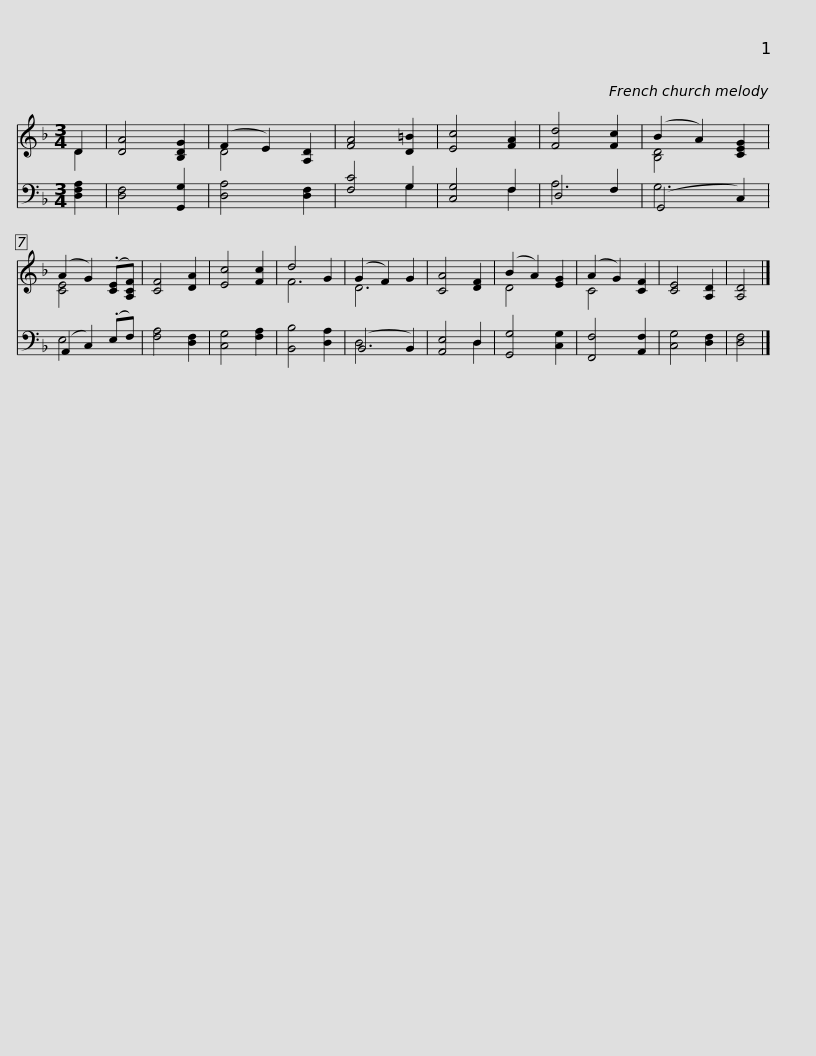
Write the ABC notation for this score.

X:1
%%score ( 1 2 ) ( 3 4 )
L:1/8
M:3/4
I:linebreak $
K:F
V:1 treble
V:2 treble
V:3 bass
V:4 bass
V:1
 D2 | [DA]4 [B,DG]2 | (F2 E2) [A,D]2 | [FA]4 [D=B]2 | [Ec]4 [FA]2 | %5
 [Fd]4 [Fc]2 | (B2 A2) [CEG]2 | (A2 G2) (.[CE][A,CF]) | [CF]4 [DA]2 | [Ec]4 [Fc]2 | %10
 d4 G2 |$ (G2 F2) G2 | [CA]4 [DF]2 | (B2 A2) [EG]2 | (A2 G2) [CF]2 | %15
 [CE]4 [A,D]2 | [A,D]4 |] %17
V:2
 D2 | x6 | D4 x2 | x6 | x6 | %5
 x6 | [B,D]4 x2 | [CE]4 x2 | x6 | x6 | %10
 F6 |$ D6 | x6 | D4 x2 | C4 x2 | %15
 x6 | x4 |] %17
V:3
 [D,F,A,]2 | [D,F,]4 [G,,G,]2 | [D,A,]4 [D,F,]2 | [F,C]4 G,2 | [C,G,]4 F,2 | %5
 D,4 F,2 | (G,,4 C,2) | (A,,2 C,2) (.E,F,) | [F,A,]4 [D,F,]2 | [C,G,]4 [F,A,]2 | %10
 [B,,B,]4 [D,A,]2 |$ (B,,4 B,,2) | [A,,E,]4 D,2 | [G,,G,]4 [C,G,]2 | [F,,F,]4 [A,,F,]2 | %15
 [C,G,]4 [D,F,]2 | [D,F,]4 |] %17
V:4
 x2 | x6 | x6 | x4 G,2 | x4 F,2 | %5
 A,6 | G,6 | E,4 x2 | x6 | x6 | %10
 x6 |$ D,6 | x4 D,2 | x6 | x6 | %15
 x6 | x4 |] %17
